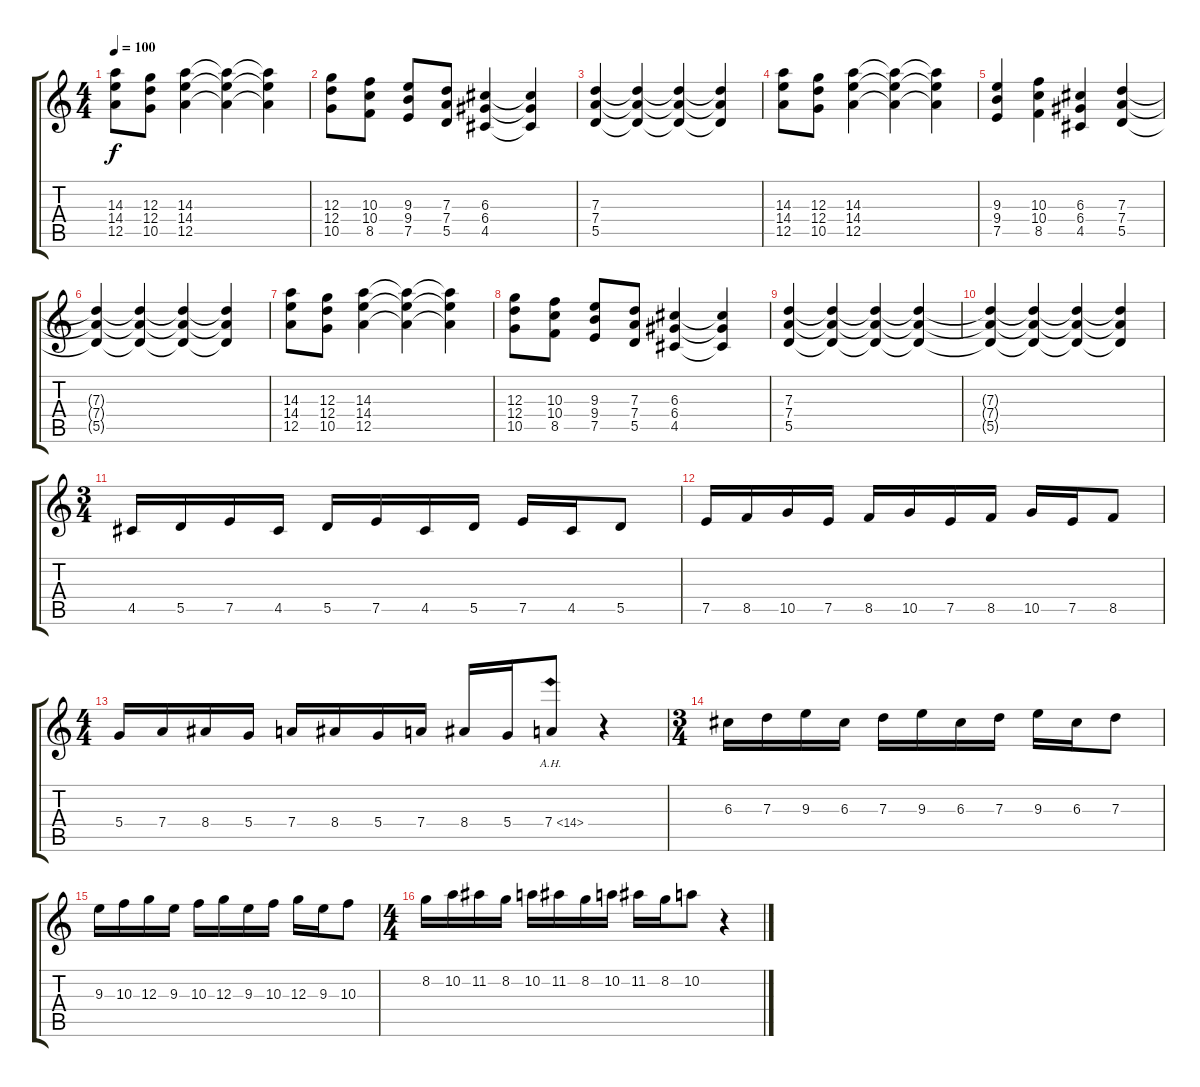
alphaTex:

\track "" {instrument distortionguitar}
\staff {score tabs}
\tuning (E4 B3 G3 D3 A2 E2) {hide}
\ts (4 4)
\tempo 100
\clef g2
\ks c
(14.3 14.4 12.5).8{dy f instrument distortionguitar} (12.3 12.4 10.5).8 (14.3 14.4 12.5).4 (14.3{t} 14.4{t} 12.5{t}).4 (14.3{t} 14.4{t} 12.5{t}).4 |
(12.3 12.4 10.5).8 (10.3 10.4 8.5).8 (9.3 9.4 7.5).8 (7.3 7.4 5.5).8 (6.3 6.4 4.5).4 (6.3{t} 6.4{t} 4.5{t}).4 |
(7.3 7.4 5.5).4 (7.3{t} 7.4{t} 5.5{t}).4 (7.3{t} 7.4{t} 5.5{t}).4 (7.3{t} 7.4{t} 5.5{t}).4 |
(14.3 14.4 12.5).8 (12.3 12.4 10.5).8 (14.3 14.4 12.5).4 (14.3{t} 14.4{t} 12.5{t}).4 (14.3{t} 14.4{t} 12.5{t}).4 |
(9.3 9.4 7.5).4 (10.3 10.4 8.5).4 (6.3 6.4 4.5).4 (7.3 7.4 5.5).4 |
(7.3{t} 7.4{t} 5.5{t}).4 (7.3{t} 7.4{t} 5.5{t}).4 (7.3{t} 7.4{t} 5.5{t}).4 (7.3{t} 7.4{t} 5.5{t}).4 |
(14.3 14.4 12.5).8 (12.3 12.4 10.5).8 (14.3 14.4 12.5).4 (14.3{t} 14.4{t} 12.5{t}).4 (14.3{t} 14.4{t} 12.5{t}).4 |
(12.3 12.4 10.5).8 (10.3 10.4 8.5).8 (9.3 9.4 7.5).8 (7.3 7.4 5.5).8 (6.3 6.4 4.5).4 (6.3{t} 6.4{t} 4.5{t}).4 |
(7.3 7.4 5.5).4 (7.3{t} 7.4{t} 5.5{t}).4 (7.3{t} 7.4{t} 5.5{t}).4 (7.3{t} 7.4{t} 5.5{t}).4 |
(7.3{t} 7.4{t} 5.5{t}).4 (7.3{t} 7.4{t} 5.5{t}).4 (7.3{t} 7.4{t} 5.5{t}).4 (7.3{t} 7.4{t} 5.5{t}).4 |
\ts (3 4)
4.5.16 5.5.16 7.5.16 4.5.16 5.5.16 7.5.16 4.5.16 5.5.16 7.5.16 4.5.16 5.5.8 |
7.5.16 8.5.16 10.5.16 7.5.16 8.5.16 10.5.16 7.5.16 8.5.16 10.5.16 7.5.16 8.5.8 |
\ts (4 4)
5.4.16 7.4.16 8.4.16 5.4.16 7.4.16 8.4.16 5.4.16 7.4.16 8.4.16 5.4.16 7.4{ah 7}.8 r.4 |
\ts (3 4)
6.3.16 7.3.16 9.3.16 6.3.16 7.3.16 9.3.16 6.3.16 7.3.16 9.3.16 6.3.16 7.3.8 |
9.3.16 10.3.16 12.3.16 9.3.16 10.3.16 12.3.16 9.3.16 10.3.16 12.3.16 9.3.16 10.3.8 |
\ts (4 4)
8.2.16 10.2.16 11.2.16 8.2.16 10.2.16 11.2.16 8.2.16 10.2.16 11.2.16 8.2.16 10.2.8 r.4
